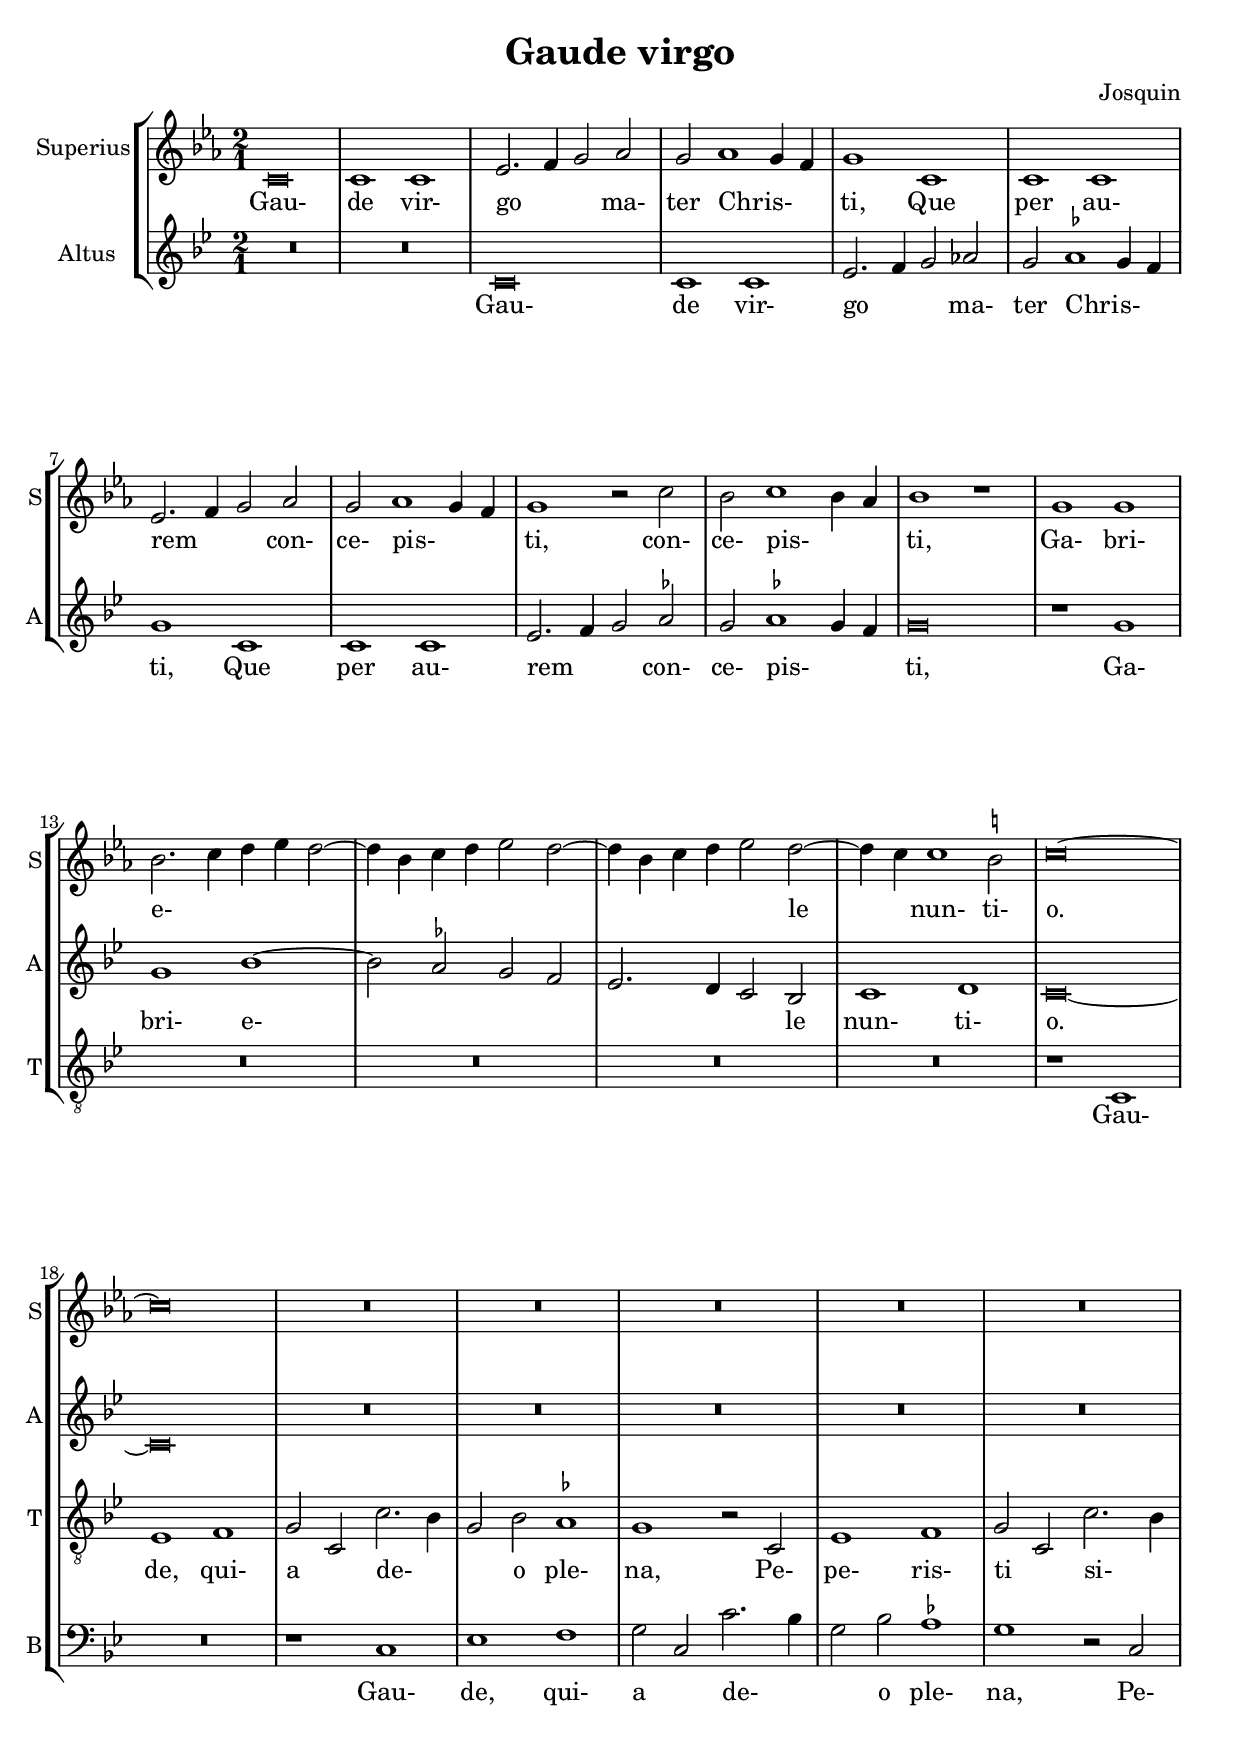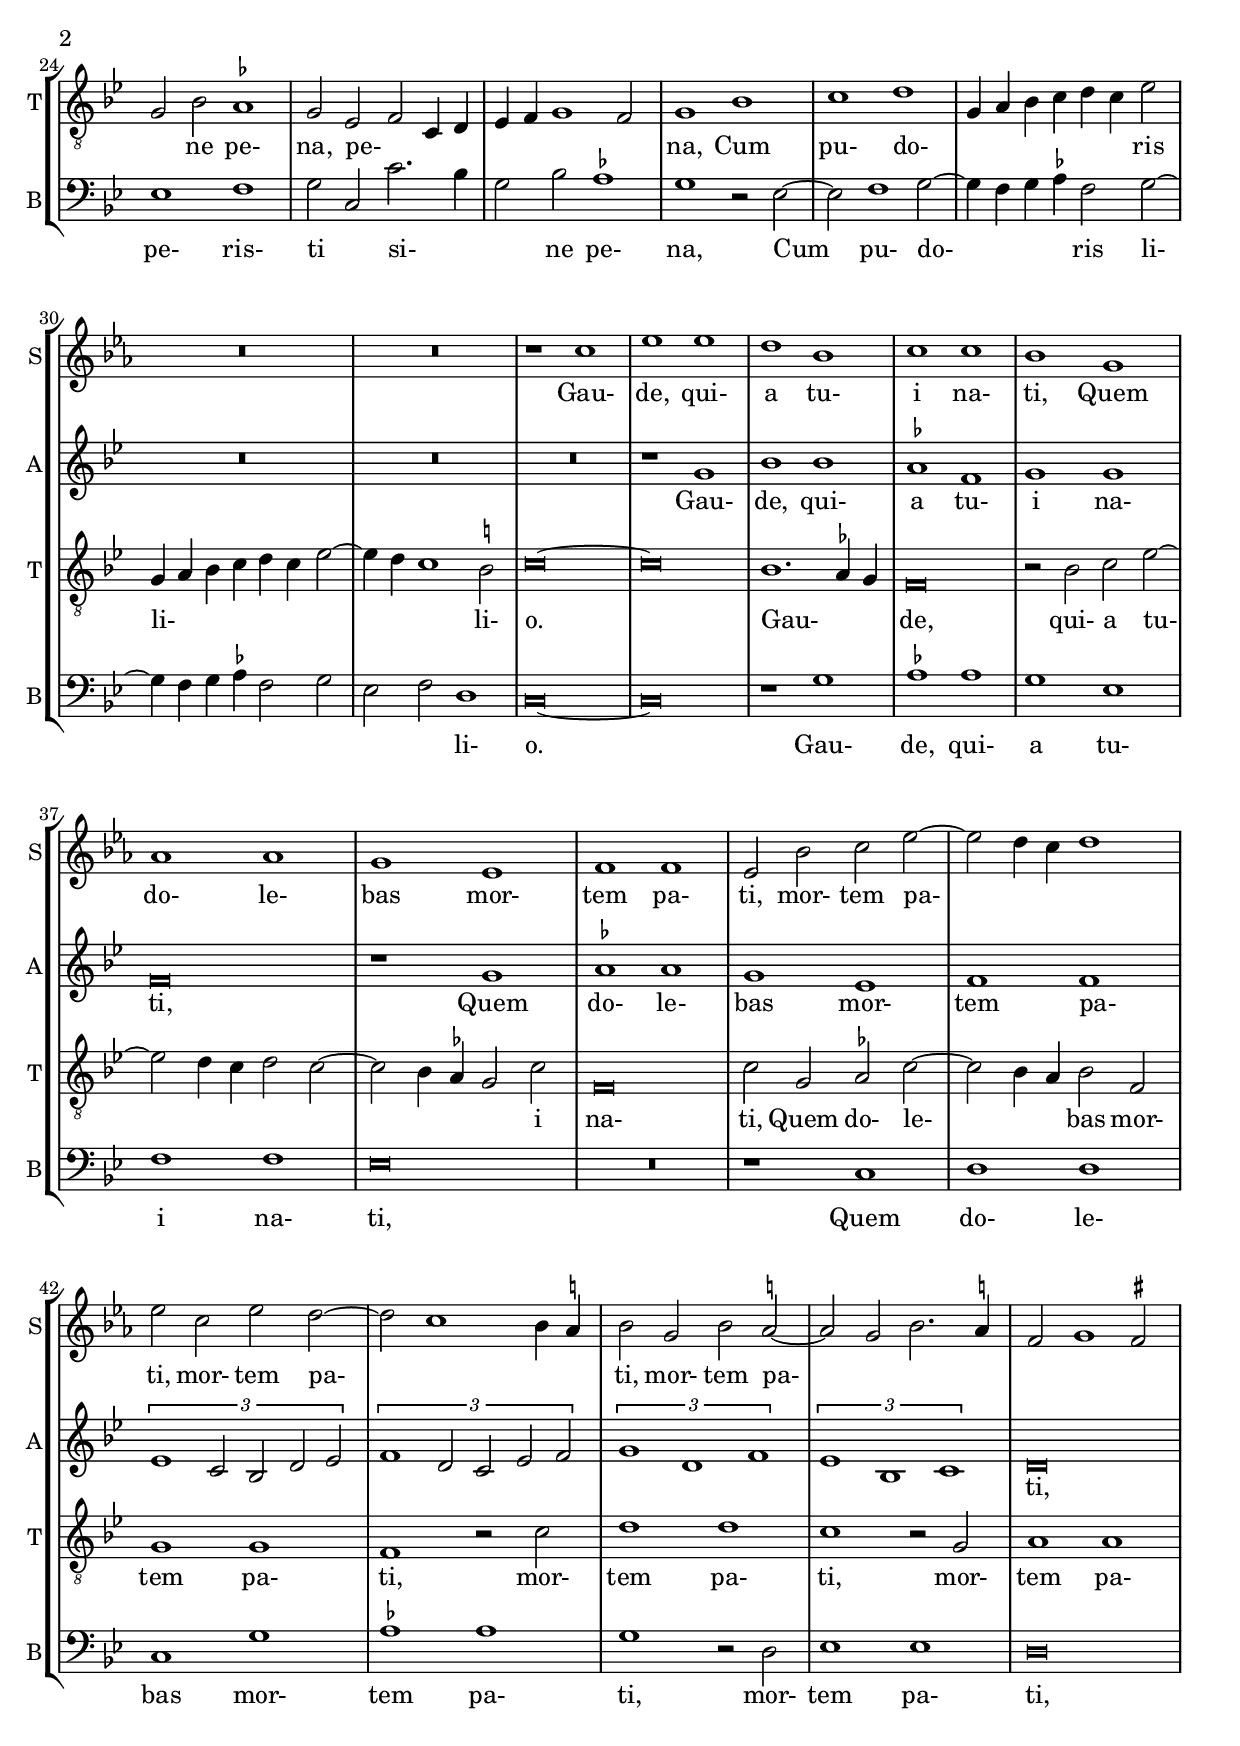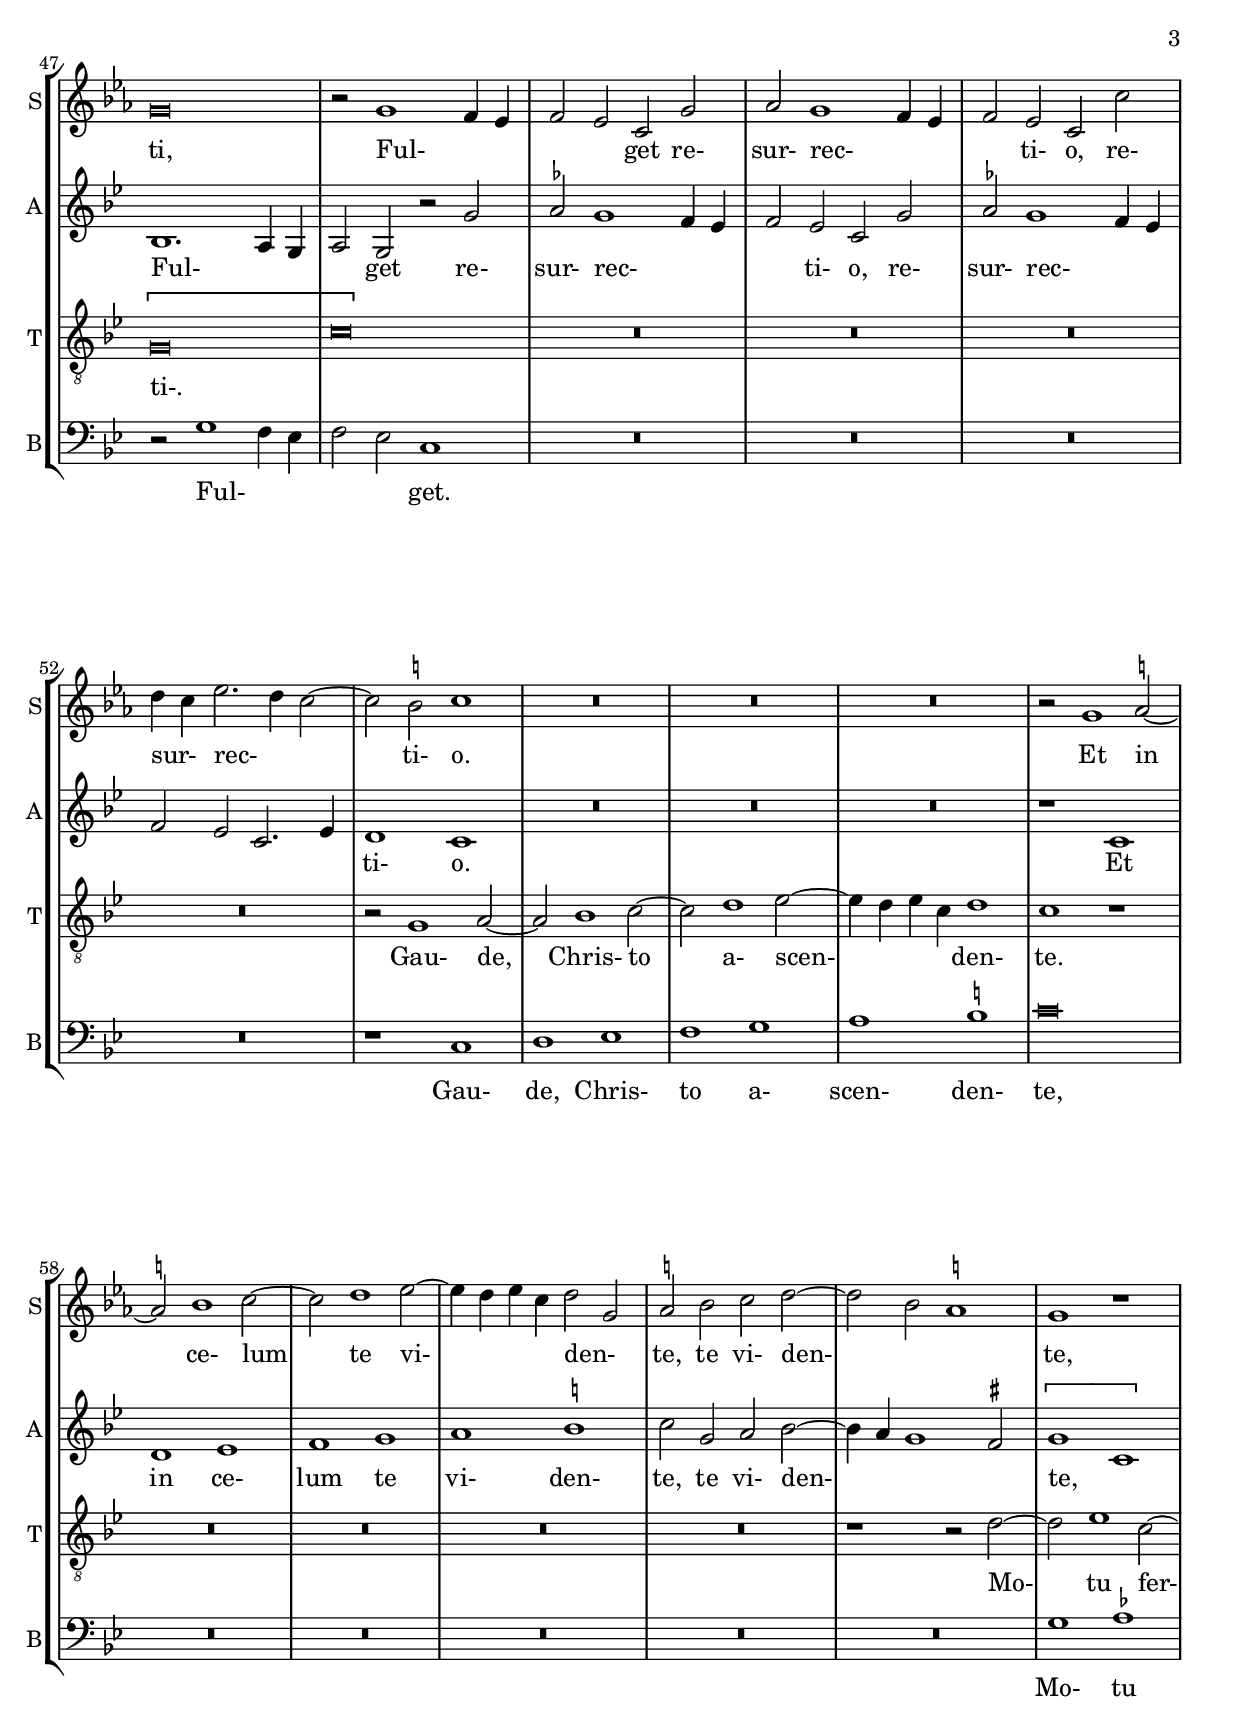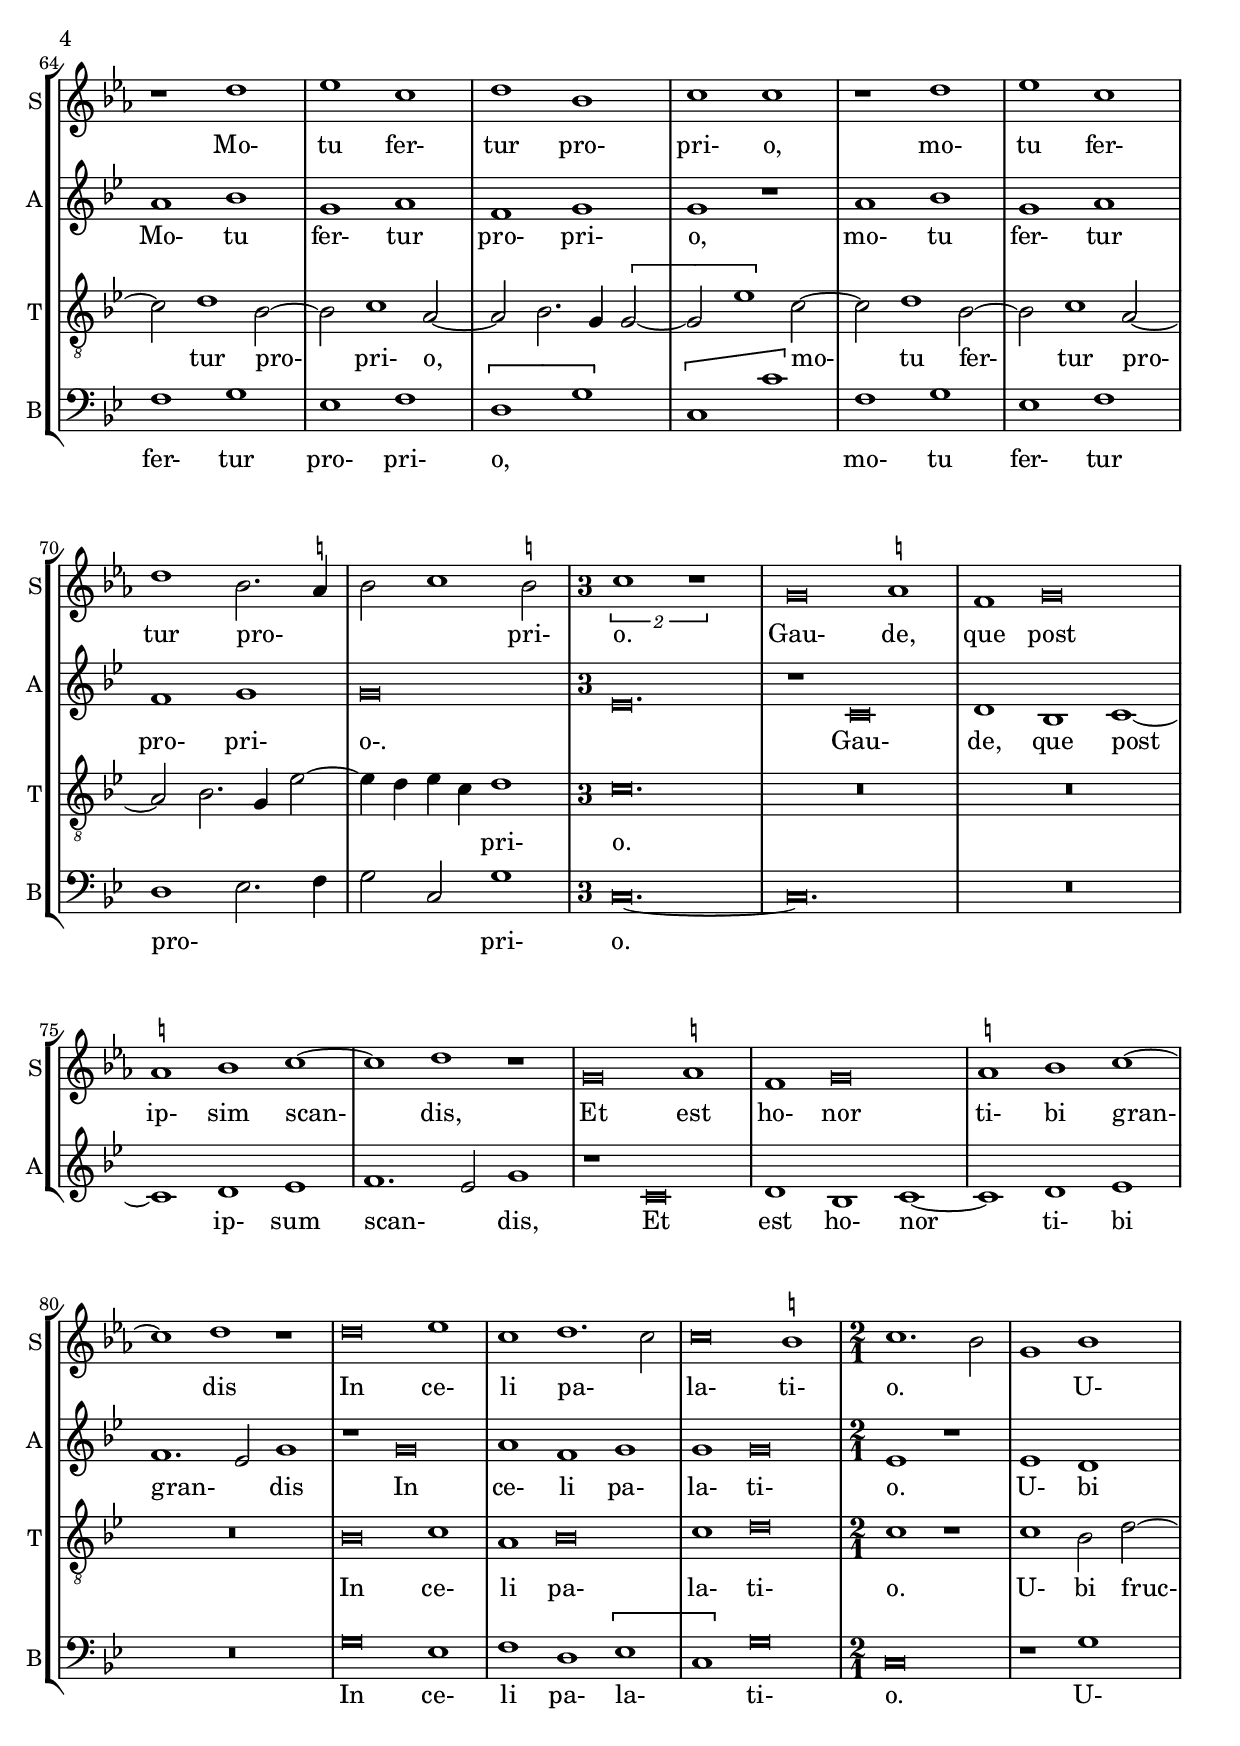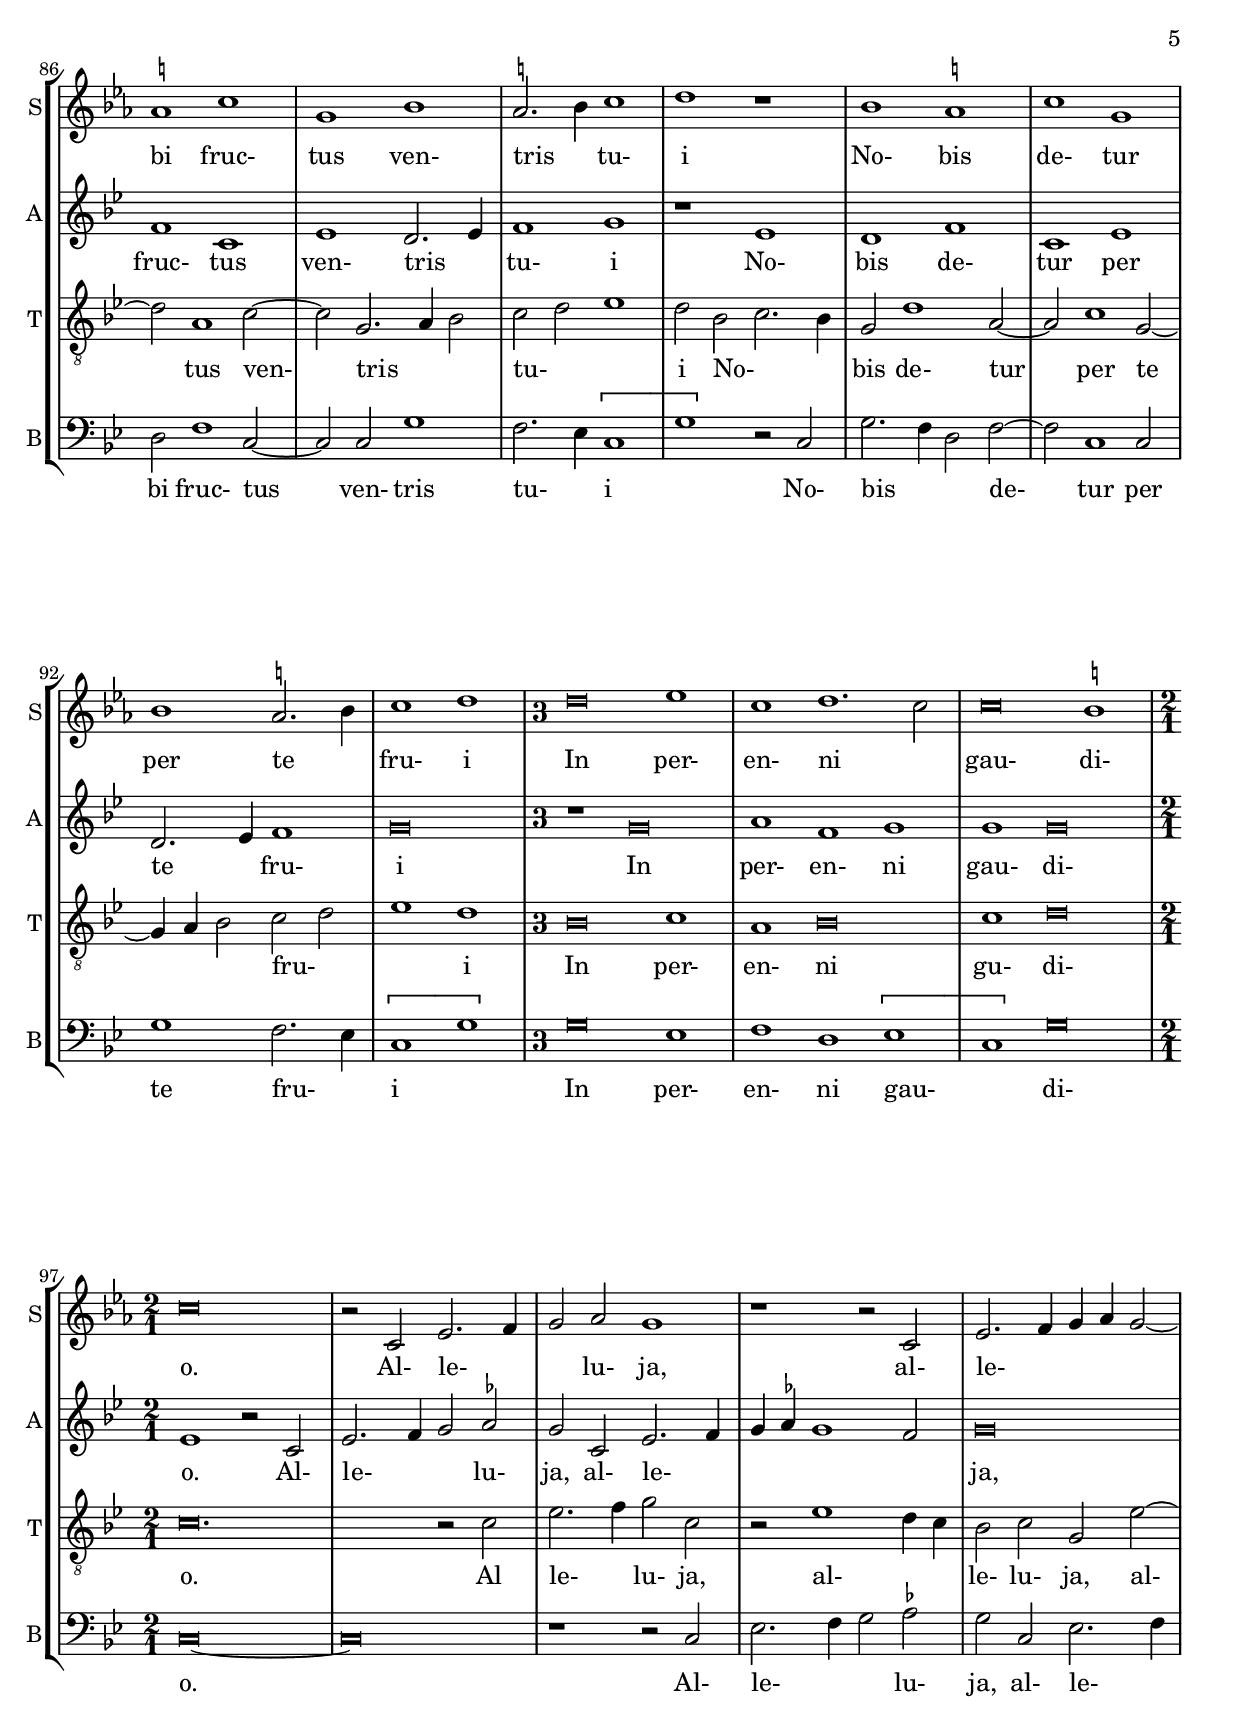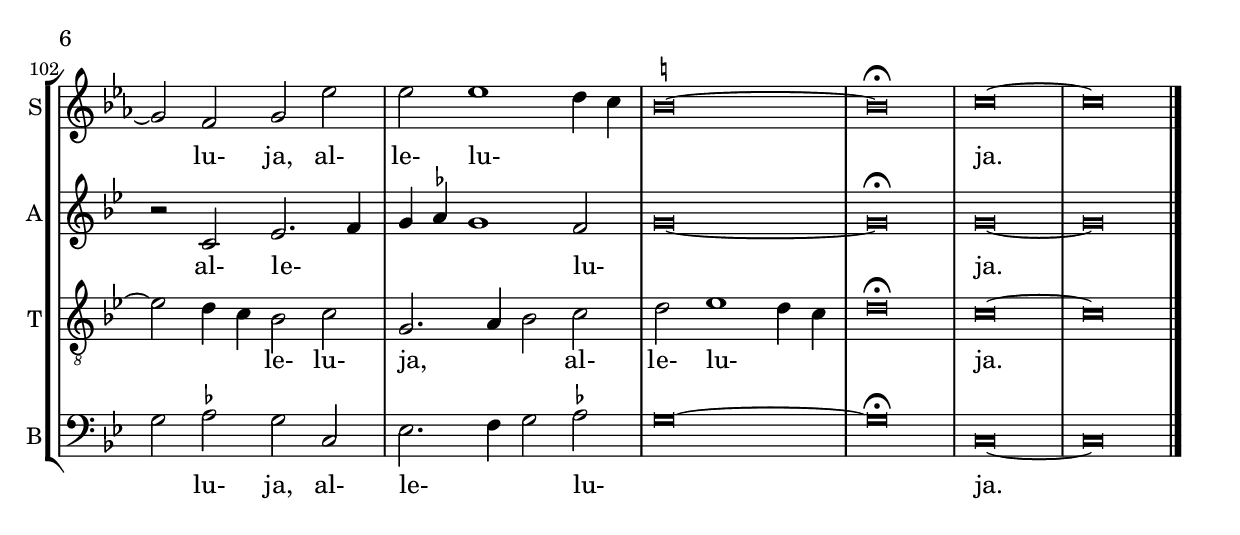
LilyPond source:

\version "2.24.2"

\header {
  title = "Gaude virgo"
  composer = "Josquin"
}

\include "satb.ly"

ficta = { \set suggestAccidentals = ##t }
recta = { \set suggestAccidentals = ##f }


superius =
\relative d' {
  \clef treble
  \key c \minor
  \time 2/1
  \override Staff.NoteHead.style = #'baroque
  
  % Gaude virgo mater Christi
  
  \ficta
  c\breve c1 c es2. f4 g2 as2 g as1 g4 f g1
  c, c c es2. f4 g2 as g as1 g4 f g1 r2 c bes c1 bes4 as bes1 r1
  g g bes2. c4 d es d2~d4 bes c d es2 d2~d4 bes c d es2 d2~d4 c c1 b2 c \breve~\breve
  R\breve*13
  
  % Gaude quia tui nati
  
  r1 c es es d bes c c bes g as as g es f f es2
  bes' c es2~es d4 c d1 es2 c es d2~d c1 bes4 a bes2 g bes a2~a g2 bes2. a4 f2 g1 fis2 g\breve
  r2 g1 f4 es f2 es c g' as g1 f4 es f2 es c c' d4 c es2. d4 c2~c b2 c1
  R\breve*3
  
  % Gaude Christo ascendente
  
  r2 g1 a2~a bes1 c2~c2 d1 es2~es4 d es c d2 g, a bes c d2~d bes2 a1 g r
  r d' es c d bes c c r d es c d bes2. a4 bes2 c1 b2
  \once \override Staff.TimeSignature.style = #'single-digit
  \time 3/1
  \tuplet 2/3 { c1 r }
  
  % Gaude que post ipsim scandis
  
  g\breve a1 f g\breve a1 bes c~c d r
  
  % Et est honor tibi
  
  g,\breve a1 f g\breve a1 bes c~c d1 r d\breve es1 c d1. c2 c\breve b1 \time 2/1 c1. bes2 g1
  
  % Ubi fructus ventris
  
  bes a c g bes  a2. bes4 c1 d r bes a c g bes a2. bes4  c1 d
  
  % In perenni gaudi
  
  \once \override Staff.TimeSignature.style = #'single-digit
  \time 3/1 d\breve es1 c d1. c2  c\breve b1 \time 2/1 c\breve r2
  
  % Alleluja
  
  c, es2. f4 g2 as g1 r1 r2 c, es2. f4 g as g2~g f2 g es' es es1 d4 c b\breve~\breve\fermata c\breve~\breve
}
altus =
\relative d' {
  \clef treble
  \key c \dorian
  \time 2/1
  \override Staff.NoteHead.style = #'baroque
  R\breve*2
  c\breve c1 c es2. f4 g2 \recta as2 g \ficta as1 g4 f g1
  c, c c es2. f4 g2 as g as1 g4 f  g \breve
  r1 g g bes1~bes2 as2 g f  es2. d4 c2 bes c1 d c\breve~\breve
  R\breve*14
  %33
  r1 g' bes bes as f g g f\breve
  r1 g  as as g es  f f
  \tuplet 3/2 { es1 c2 bes d es }
  \tuplet 3/2 { f1 d2 c es f }
  \tuplet 3/2 { g1 d f }
  \tuplet 3/2 { es bes c }
  d\breve
  bes1. a4 g
  a2 g r
  g' as g1 f4 es f2 es c g'  as g1 f4 es f2 es c2. es4 d1 c
  R\breve*3
  %57
  r1 c d es f g a b c2 g a bes2~bes4 a g1 fis2 \[ g1 c, \] a' bes g a f g g r
  a bes g a f g g\breve
  \once \override Staff.TimeSignature.style = #'single-digit
  \time 3/1
  es\breve. r1
  c\breve  d1 bes c~c d es f1. es2 g1
  r1 c,\breve d1 bes c~c d1 es f1. es2 g1
  r g\breve a1 f g g g\breve
  \time 2/1
  es1
  r es d f c es d2. es4 f1 g
  r es d f c es d2. es4 f1 g\breve
  \once \override Staff.TimeSignature.style = #'single-digit
  \time 3/1
  r1 g\breve a1 f g g g\breve
  \time 2/1
  es1 r2 c es2. f4 g2 as g c, es2. f4  g as g1 f2 g\breve
  r2 c, es2. f4 g as g1 f2 g\breve~\breve\fermata g\breve~\breve
}
tenor =
\relative d {
  \clef "treble_8"
  \key c \dorian
  \time 2/1
  \override Staff.NoteHead.style = #'baroque
  R\breve*16  %17
  r1 c es1 f g2 c, c'2. bes4 g2 bes \ficta as1 g1  %21
  r2 c, es1 f g2 c, c'2. bes4 g2 bes as1 g2 es f c4 d es f g1 f2 g1  %27
  bes c d   g,4 a bes c d c es2  g,4 a bes c d c es2~es4 d c1 b2 c\breve~\breve  %34
  bes1. as4 g f\breve
  r2 bes c es2~es2 d4 c d2 c~c2 bes4 as g2 c f,\breve c'2 %40
  g as c2~c bes4 a bes2 f g1 g f  %43
  r2 c' d1 d c r2 g a1 a \[ g\breve c \]
  R\breve*4  %53
  r2 g1 a2~a bes1 c2~c d1 es2~es4 d es c d1 c r
  R\breve*4  %62
  r1 r2 d2~d es1 c2~c d1 bes2~bes c1 a2~2 bes2. g4 \[ g2~g es'1 \] c2~c d1 bes2~bes c1 a2~a bes2. g4 es'2~4 d es c d1
  \once \override Staff.TimeSignature.style = #'single-digit
  \time 3/1
  c\breve.
  R\breve.*8  %81
  bes\breve c1 a bes\breve c1 d\breve
  \time 2/1
  c1 r c bes2 d2~d2 a1 c2~c g2. a4 bes2 c d es1 d2 bes c2. bes4 g2 d'1 a2~a c1 g2~g4 a bes2 c d es1 d %94
  \once \override Staff.TimeSignature.style = #'single-digit
  \time 3/1
  bes\breve c1 a bes\breve c1 d\breve
  \time 2/1
  c\breve. %97
  r2 c es2. f4 g2 c, r es1 d4 c bes2 c g es'2 ~es d4 c bes2 c g2. a4 bes2 c d es1 d4 c d\breve\fermata c\breve~\breve

}
bassus =
\relative d {
  \clef bass
  \key c \dorian
  \time 2/1
  \override Staff.NoteHead.style = #'baroque
  R\breve*18
  r1 c es f g2 c, c'2. bes4 g2 bes \ficta as1 g r2 c,2 es1 f g2 c, c'2. bes4 g2 bes as1 g %25
  r2 es2~2 f1 g2~4 f4 g as f2 g2~4 f4 g as f2 g es f d1 c\breve~\breve %31
  r1 g' as as g es f f es\breve
  R
  r1 c d d  c g' as as g r2 d es1 es d\breve %46
  r2 g1 f4 es f2 es c1 %48
  R\breve*4
  r1 c d es f g a b c\breve %57
  R\breve*5
  g1 as f g es f \[ d g \] \[ c, c' \] f, g es f d es2. f4  g2 c, g'1 %71
  \once \override Staff.TimeSignature.style = #'single-digit
  \time 3/1
  c,\breve.~\breve.
  R\breve.*7
  g'\breve es1 f d \[ es c \] g'\breve %83
  \time 2/1
  c,\breve
  r1 g' d2 f1 c2~2 c2 g'1 f2. es4 \[ c1 g' \]
  r2 c, g'2. f4 d2 f2~2 c1 c2 g'1 f2. es4 \[ c1 g' \]
  \once \override Staff.TimeSignature.style = #'single-digit
  \time 3/1
  g\breve es1 f d \[ es c \] g'\breve
  \time 2/1
  c,\breve~\breve
  r1 r2 c es2. f4 g2 as g c, es2. f4 g2 as g c, es2. f4 g2 as g\breve~\breve\fermata c,\breve~\breve
  \bar "|."
}

\score {
  \new StaffGroup
  <<
    \new Staff \with {
      instrumentName = "Superius"
      shortInstrumentName = "S"
    }
    <<
      \new Voice = "superius" {
        \superius
        \addlyrics {
          Gau- de vir- go _ _  ma- ter Chris- _ _ ti,
          Que per au- rem _ _ con- ce- pis- _ _ ti, con- ce- pis- _ _ ti,
          Ga- bri- e- _ _ _ _ _ _ _ _ _ _ _ _ _ le _ nun- ti- o.
          Gau- de, qui- a tu- i na- ti,
          Quem do- le- bas mor- tem pa- ti, mor- tem pa- _ _ _ ti,
          mor- tem pa- _ _ _ ti, mor- tem pa- _ _ _ _ _ _ ti,
          Ful- _ _ _ _ get re- sur- rec- _ _ _ ti- o, re- sur- _ rec- _ _ ti- o.
          Et in ce- lum te vi- _ _ _ den- _ te, te vi- den- _ _ te,
          Mo- tu fer- tur pro- pri- o,
          mo- tu fer- tur pro- _ _ _ pri- o.
          Gau- de, que post ip- sim scan- dis,
          Et est ho- nor ti- bi gran- dis
          In ce- li pa- _ la- ti- o. _ _
          U- bi fruc- tus ven- tris _ tu- i
          No- bis de- tur per te _ fru- i
          In per- en- ni _ gau- di- o.
          Al- le- _ _ lu- ja, al- le- _ _ _ _ lu- ja,
          al- le- lu- _ _ _ ja.
        }
      }
    >>
    \new Staff \with {
      instrumentName = "Altus"
      shortInstrumentName = "A"
    }
    <<
      \new Voice = "altus" {
        \altus
        \addlyrics {
          Gau- de vir- go _ _  ma- ter Chris- _ _ ti,
          Que per au- rem _ _ con- ce- pis- _ _ ti,
          Ga- bri- e- _ _ _ _ _ _ le nun- ti- o.
          Gau- de, qui- a tu- i na- ti,
          Quem do- le- bas mor- tem pa- _ _ _ _ _ _ _ _ _ _ _ _ _ _ _ _ ti,
          Ful- _ _ _ get re- sur- rec- _ _ _ ti- o, re- sur- rec- _ _ _ _ _ _ ti- o.
          Et in ce- lum te vi- den- te, te vi- den- _ _ _ te, _
          Mo- tu fer- tur pro- pri- o, mo- tu fer- tur pro- pri- o-. _
          Gau- de, que post ip- sum scan- _ dis,
          Et est ho- nor ti- bi gran- _ dis  In ce- li pa- la- ti- o.
          U- bi fruc- tus ven- tris _ tu- i
          No- bis de- tur per te _ fru- i
          In per- en- ni gau- di- o.
          Al- le- _ _ lu- ja, al- le- _ _ _ _ _ ja, al- le- _ _ _ _ lu- _ ja.
        }
      }
    >>
    \new Staff \with {
      instrumentName = "Tenor"
      shortInstrumentName = "T"
    }
    <<
      \new Voice = "tenor" {
        \tenor
        \addlyrics {
          Gau- de, qui- a _ de- _ _ o ple- na,
          Pe- pe- ris- ti _ si- _ _ ne pe- na, pe- _ _ _ _ _ _ _ na,
          Cum pu- do- _ _ _ _ _ _ ris li- _ _ _ _ _ _ _ _ li- o.
          Gau- _ _ de, qui- a tu- _ _ _ _ _ _ _ i na- ti,
          Quem do- le- _ _ bas mor- tem pa- ti,
          mor- tem pa- ti, mor- tem pa- ti-. _
          Gau- de, Chris- to a- scen- _ _ _ den- te.
          Mo- tu fer- tur pro- pri- o, _ _ _ _
          mo- tu fer- tur pro-_ _ _ _ _ _ _ pri- o.
          In ce- li pa- la- ti- o. U- bi fruc- tus ven- tris _ _ tu- _ _ i
          No- _ _ bis de- tur per te _ _ fru- _ _ i
          In per- en- ni gu- di- o.
          Al le- _ lu- ja, al- _ _ le- lu- ja, al- _ _ le- lu- ja, _ _ al- le- lu- _ _ _ ja.
        }
      }
    >>
    \new Staff \with {
      instrumentName = "Bassus"
      shortInstrumentName = "B"
    }
    <<
      \new Voice = "bassus" {
        \bassus
        \addlyrics {
          Gau- de, qui- a _ de- _ _ o ple- na,
          Pe- pe- ris- ti _ si- _ _ ne pe- na,
          Cum pu- do- _ _ _ ris li- _ _ _ _ _ _ _ li- o.
          Gau- de, qui- a tu- i na- ti,
          Quem do- le- bas mor- tem pa- ti, mor- tem pa- ti,
          Ful- _ _ _ _ get.
          Gau- de, Chris- to a- scen- den- te,
          Mo- tu fer- tur pro- pri- o, _ _ _ mo- tu fer- tur pro- _ _ _ _ pri- o.
          In ce- li pa- la-  _ ti- o. U- bi fruc- tus ven- tris tu- _ i _
          No- bis _ _ de- tur per te fru- _ i _
          In per- en- ni gau- _ di- o.
          Al- le- _ _ lu- ja, al- le- _ _ lu- ja, al- le- _ _ lu- _ ja.
        }
      }
    >>
  >>
}